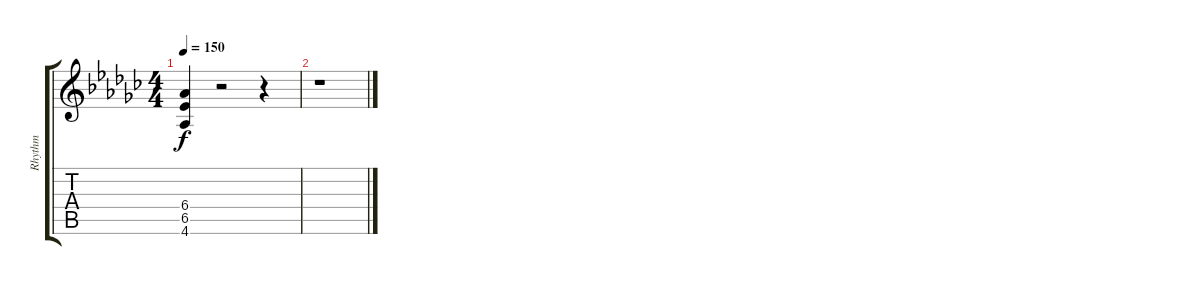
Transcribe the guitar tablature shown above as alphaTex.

\track ("Rhythm" "Rhythm") {instrument distortionguitar}
\staff {score tabs}
\tuning (E4 B3 G3 D3 A2 E2) {hide}
\ts (4 4)
\tempo 150
\clef g2
\ks gb
(6.4 6.5 4.6).4{dy f} r.2 r.4 |
r.1
